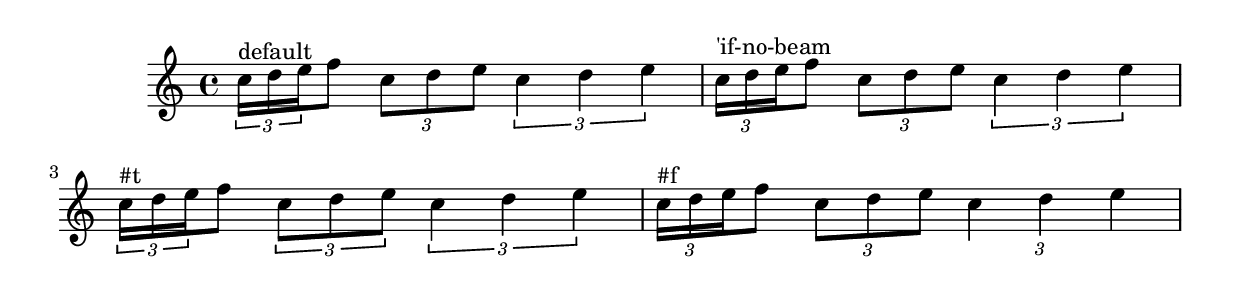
%% Do not edit this file; it is auto-generated from LSR http://lsr.dsi.unimi.it
%% This file is in the public domain.
\version "2.11.38"

\header {
  lsrtags = "rhythms, tweaks-and-overrides"
 texidoc = "
Default behaviour of tuplet-bracket visibility is to print a bracket
unless there is a beam of the same length as the tuplet. To control the
visibility of tuplet brackets, you can set the property TupletBracket
#'bracket-visibility to either ##t (always print a bracket), ##f (never
print a bracket) or #'if-no-beam (only print a bracket if there is no
beam).
" }
% begin verbatim
mus = \relative c'' {
  \times 2/3 {c16 [ d e } f8]
  \times 2/3 {c8 d e }
  \times 2/3 { c4 d e }
}

\new Voice \relative c'{
  << \mus s4^"default" >>
   \override TupletBracket #'bracket-visibility = #'if-no-beam
  << \mus s4^"'if-no-beam" >>
  \override TupletBracket #'bracket-visibility = ##t
  << \mus s4^"#t" >>
  \override TupletBracket #'bracket-visibility = ##f
  << \mus s4^"#f" >>
} 

